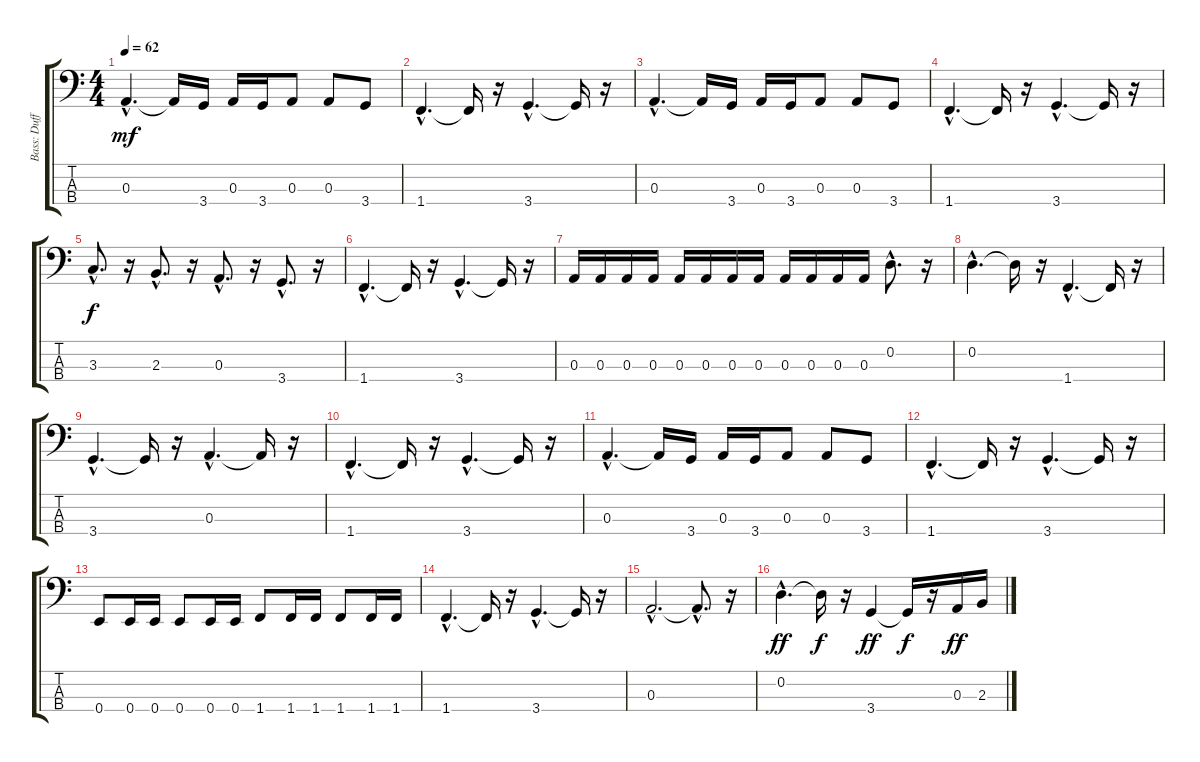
\track ("Bass: Duff Mckagan" "Bass: Duff") {instrument electricbasspick}
\staff {score tabs}
\tuning (G2 D2 A1 E1) {hide}
\ts (4 4)
\tempo 62
\clef f4
\ks c
0.3{hac}.4{d dy mf} 0.3{t}.16 3.4.16 0.3.16 3.4.16 0.3.8 0.3.8 3.4.8 |
1.4{hac}.4{d} 1.4{t}.16 r.16 3.4{hac}.4{d} 3.4{t}.16 r.16 |
0.3{hac}.4{d} 0.3{t}.16 3.4.16 0.3.16 3.4.16 0.3.8 0.3.8 3.4.8 |
1.4{hac}.4{d} 1.4{t}.16 r.16 3.4{hac}.4{d} 3.4{t}.16 r.16 |
3.3{hac}.8{d dy f} r.16 2.3{hac}.8{d} r.16 0.3{hac}.8{d} r.16 3.4{hac}.8{d} r.16 |
1.4{hac}.4{d} 1.4{t}.16 r.16 3.4{hac}.4{d} 3.4{t}.16 r.16 |
0.3.16 0.3.16 0.3.16 0.3.16 0.3.16 0.3.16 0.3.16 0.3.16 0.3.16 0.3.16 0.3.16 0.3.16 0.2{hac}.8{d} r.16 |
0.2{hac}.4{d} 0.2{t}.16 r.16 1.4{hac}.4{d} 1.4{t}.16 r.16 |
3.4{hac}.4{d} 3.4{t}.16 r.16 0.3{hac}.4{d} 0.3{t}.16 r.16 |
1.4{hac}.4{d} 1.4{t}.16 r.16 3.4{hac}.4{d} 3.4{t}.16 r.16 |
0.3{hac}.4{d} 0.3{t}.16 3.4.16 0.3.16 3.4.16 0.3.8 0.3.8 3.4.8 |
1.4{hac}.4{d} 1.4{t}.16 r.16 3.4{hac}.4{d} 3.4{t}.16 r.16 |
0.4.8 0.4.16 0.4.16 0.4.8 0.4.16 0.4.16 1.4.8 1.4.16 1.4.16 1.4.8 1.4.16 1.4.16 |
1.4{hac}.4{d} 1.4{t}.16 r.16 3.4{hac}.4{d} 3.4{t}.16 r.16 |
0.3{hac}.2{d} 0.3{hac t}.8{d} r.16 |
0.2{hac}.4{d dy ff} 0.2{t}.16{dy f} r.16 3.4.4{dy ff} 3.4{t}.16{dy f} r.16 0.3.16{dy ff} 2.3.16
